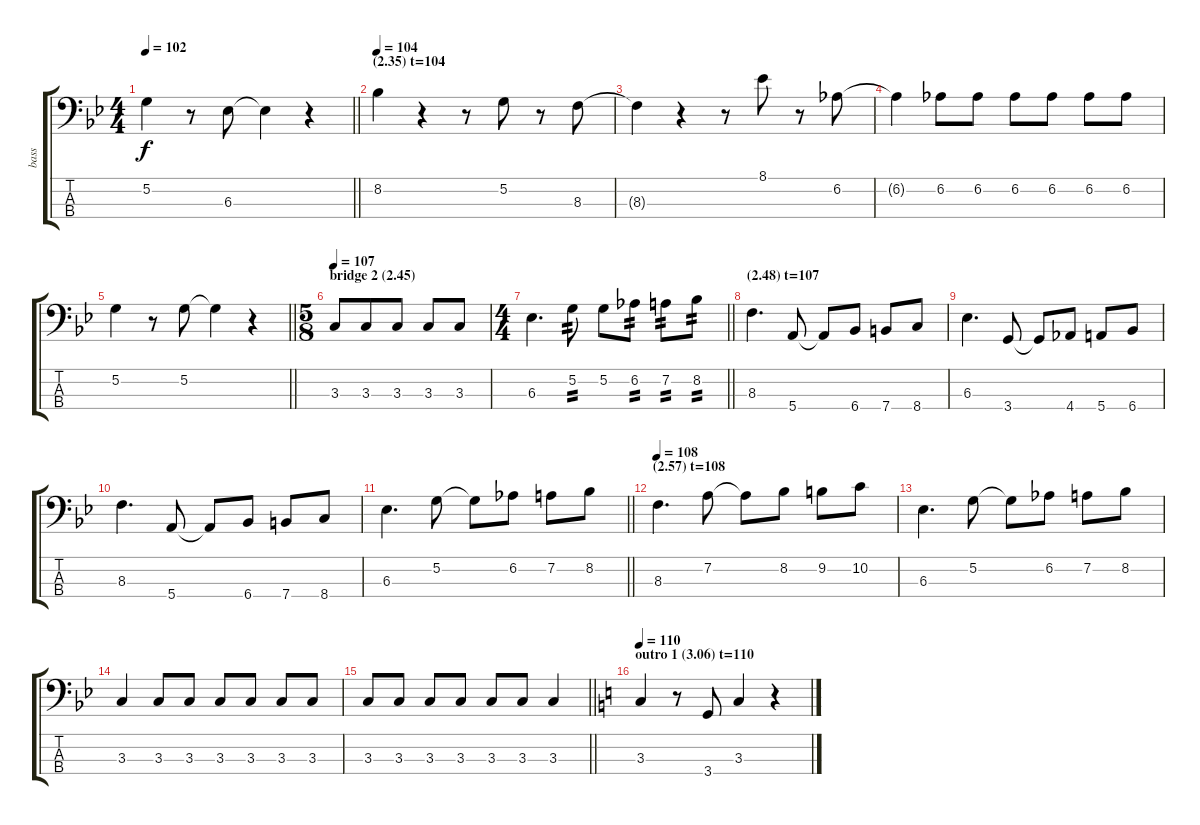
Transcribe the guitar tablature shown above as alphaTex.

\track ("bass" "bass") {instrument electricbassfinger}
\staff {score tabs}
\tuning (G2 D2 A1 E1) {hide}
\ts (4 4)
\tempo 102
\clef f4
\barLineRight lightlight
\ks bb
5.2.4{dy f} r.8 6.3.8 6.3{t}.4 r.4 |
\section ("" "(2.35) t=104")
\tempo 104
8.2.4 r.4 r.8 5.2.8 r.8 8.3.8 |
8.3{t}.4 r.4 r.8 8.1.8 r.8 6.2.8 |
6.2{t}.4 6.2.8 6.2.8 6.2.8 6.2.8 6.2.8 6.2.8 |
\barLineRight lightlight
5.2.4 r.8 5.2.8 5.2{t}.4 r.4 |
\ts (5 8)
\section ("" "bridge 2 (2.45)")
\tempo 107
3.3.8 3.3.8 3.3.8 3.3.8 3.3.8 |
\ts (4 4)
\barLineRight lightlight
6.3.4{d} 5.2.8{tp 2} 5.2.8 6.2.8{tp 2} 7.2.8{tp 2} 8.2.8{tp 2} |
\section ("" "(2.48) t=107")
8.3.4{d} 5.4.8 5.4{t}.8 6.4.8 7.4.8 8.4.8 |
6.3.4{d} 3.4.8 3.4{t}.8 4.4.8 5.4.8 6.4.8 |
8.3.4{d} 5.4.8 5.4{t}.8 6.4.8 7.4.8 8.4.8 |
\barLineRight lightlight
6.3.4{d} 5.2.8 5.2{t}.8 6.2.8 7.2.8 8.2.8 |
\section ("" "(2.57) t=108")
\tempo 108
8.3.4{d} 7.2.8 7.2{t}.8 8.2.8 9.2.8 10.2.8 |
6.3.4{d} 5.2.8 5.2{t}.8 6.2.8 7.2.8 8.2.8 |
3.3.4 3.3.8 3.3.8 3.3.8 3.3.8 3.3.8 3.3.8 |
\barLineRight lightlight
3.3.8 3.3.8 3.3.8 3.3.8 3.3.8 3.3.8 3.3.4 |
\section ("" "outro 1 (3.06) t=110")
\tempo 110
\ks c
3.3.4 r.8 3.4.8 3.3.4 r.4
